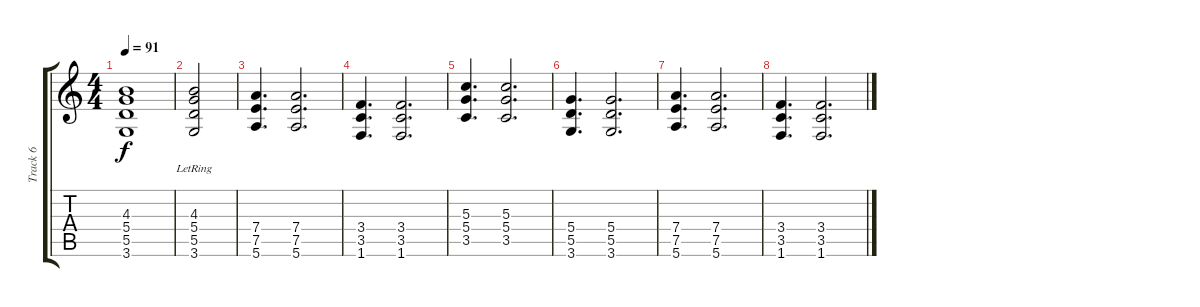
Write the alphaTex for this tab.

\track ("Track 6" "Track 6") {instrument distortionguitar}
\staff {score tabs}
\tuning (E4 B3 G3 D3 A2 E2) {hide}
\ts (4 4)
\tempo 91
\clef g2
\ks c
(4.3 5.4 5.5 3.6).1{dy f} |
(4.3{lr} 5.4{lr} 5.5{lr} 3.6).2 |
(7.4 7.5 5.6).4{d} (7.4 7.5 5.6).2{d} |
(3.4 3.5 1.6).4{d} (3.4 3.5 1.6).2{d} |
(5.3 5.4 3.5).4{d} (5.3 5.4 3.5).2{d} |
(5.4 5.5 3.6).4{d} (5.4 5.5 3.6).2{d} |
(7.4 7.5 5.6).4{d} (7.4 7.5 5.6).2{d} |
(3.4 3.5 1.6).4{d} (3.4 3.5 1.6).2{d}
